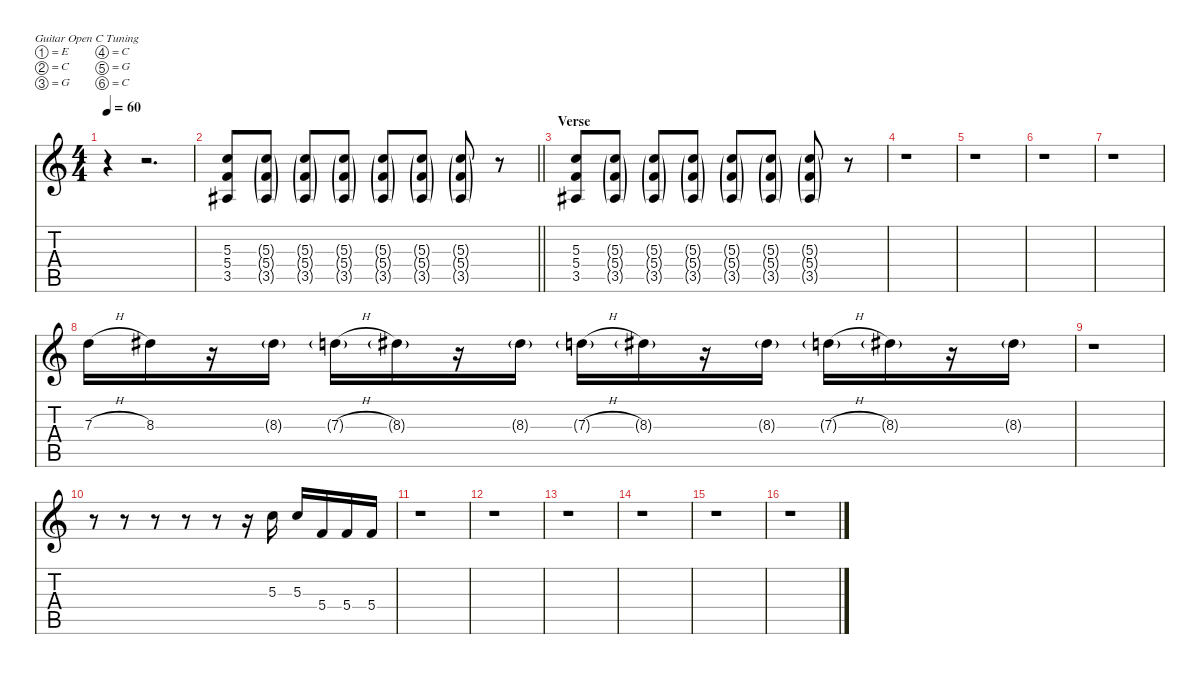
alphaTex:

\defaultSystemsLayout 4
\hideDynamics
\bracketExtendMode nobrackets
\singleTrackTrackNamePolicy hidden
\multiTrackTrackNamePolicy hidden
\firstSystemTrackNameMode fullname
\firstSystemTrackNameOrientation horizontal
\otherSystemsTrackNameOrientation horizontal
\track ("Towsnend Left" "s.guit.") {instrument acousticguitarsteel}
\staff {score tabs}
\tuning (E4 C4 G3 C3 G2 C2)
\ts (4 4)
\tempo 60
\clef g2
\ks c
r.4{dy f beam Down} r.2{d beam Down} |
\barLineRight lightlight
(5.3 5.4 3.5{acc #}).8{beam Up} (5.3{g} 5.4{g} 3.5{g acc #}).8{beam Up} (5.3{g} 5.4{g} 3.5{g acc #}).8{beam Up} (5.3{g} 5.4{g} 3.5{g acc #}).8{beam Up} (5.3{g} 5.4{g} 3.5{g acc #}).8{beam Up} (5.3{g} 5.4{g} 3.5{g acc #}).8{beam Up} (5.3{g} 5.4{g} 3.5{g acc #}).8{beam Up} r.8{beam Up} |
\section ("" "Verse")
(5.3 5.4 3.5{acc #}).8{beam Up} (5.3{g} 5.4{g} 3.5{g acc #}).8{beam Up} (5.3{g} 5.4{g} 3.5{g acc #}).8{beam Up} (5.3{g} 5.4{g} 3.5{g acc #}).8{beam Up} (5.3{g} 5.4{g} 3.5{g acc #}).8{beam Up} (5.3{g} 5.4{g} 3.5{g acc #}).8{beam Up} (5.3{g} 5.4{g} 3.5{g acc #}).8{beam Up} r.8{beam Up} |
r.1{beam Down} |
r.1{beam Down} |
r.1{beam Down} |
r.1{beam Down} |
7.3{h}.16{beam Down} 8.3{acc #}.16{beam Down} r.16{beam Down} 8.3{g acc #}.16{beam Down} 7.3{h g}.16{beam Down} 8.3{g acc #}.16{beam Down} r.16{beam Down} 8.3{g acc #}.16{beam Down} 7.3{h g}.16{beam Down} 8.3{g acc #}.16{beam Down} r.16{beam Down} 8.3{g acc #}.16{beam Down} 7.3{h g}.16{beam Down} 8.3{g acc #}.16{beam Down} r.16{beam Down} 8.3{g acc #}.16{beam Down} |
r.1{beam Down} |
r.8{beam Down} r.8{beam Down} r.8{beam Down} r.8{beam Down} r.8{beam Down} r.16{beam Down} 5.3.16{beam Down} 5.3.16{beam Up} 5.4.16{beam Up} 5.4.16{beam Up} 5.4.16{beam Up} |
r.1{beam Down} |
r.1{beam Down} |
r.1{beam Down} |
r.1{beam Down} |
r.1{beam Down} |
r.1{beam Down}
